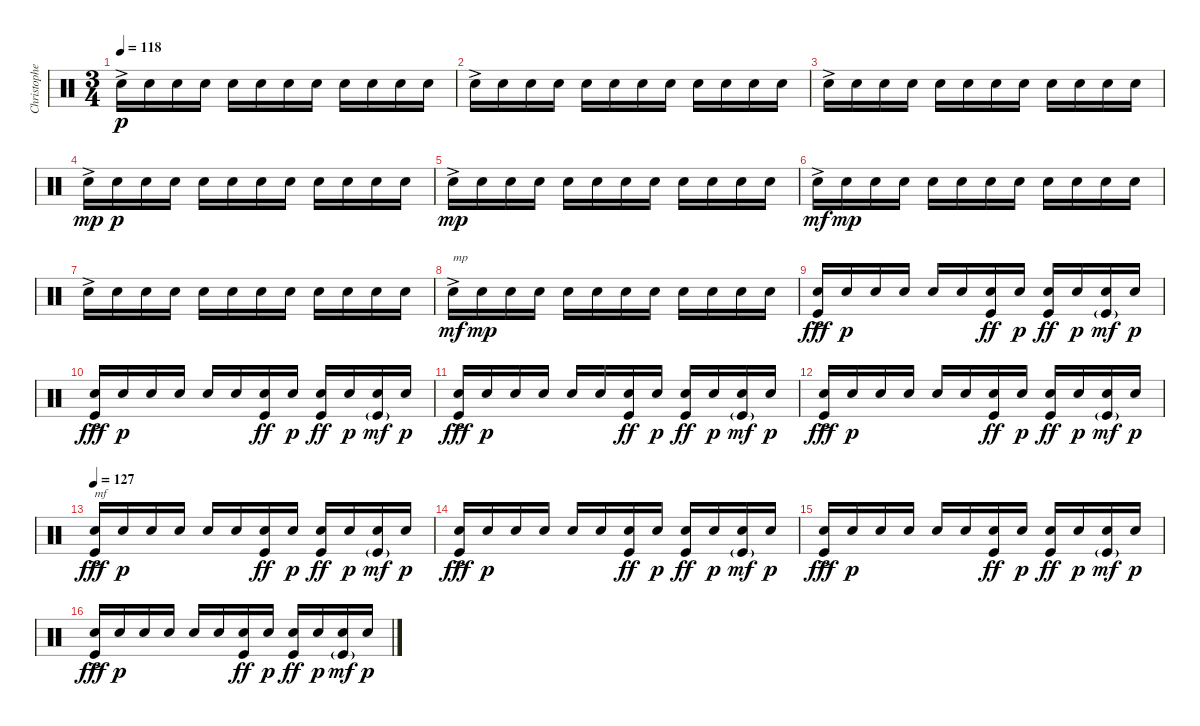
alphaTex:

\track ("Christopher" "Christophe") {instrument percussion}
\staff {score}
\articulation defaults
\ts (3 4)
\tempo 118
\clef neutral
\ks c "Snare (hit) 2"{ac}.16{dy p} "Snare (hit) 2".16 "Snare (hit) 2".16 "Snare (hit) 2".16 "Snare (hit) 2".16 "Snare (hit) 2".16 "Snare (hit) 2".16 "Snare (hit) 2".16 "Snare (hit) 2".16 "Snare (hit) 2".16 "Snare (hit) 2".16 "Snare (hit) 2".16
|
"Snare (hit) 2"{ac}.16 "Snare (hit) 2".16 "Snare (hit) 2".16 "Snare (hit) 2".16 "Snare (hit) 2".16 "Snare (hit) 2".16 "Snare (hit) 2".16 "Snare (hit) 2".16 "Snare (hit) 2".16 "Snare (hit) 2".16 "Snare (hit) 2".16 "Snare (hit) 2".16 |
"Snare (hit) 2"{ac}.16 "Snare (hit) 2".16 "Snare (hit) 2".16 "Snare (hit) 2".16 "Snare (hit) 2".16 "Snare (hit) 2".16 "Snare (hit) 2".16 "Snare (hit) 2".16 "Snare (hit) 2".16 "Snare (hit) 2".16 "Snare (hit) 2".16 "Snare (hit) 2".16 |
"Snare (hit) 2"{ac}.16{dy mp} "Snare (hit) 2".16{dy p} "Snare (hit) 2".16 "Snare (hit) 2".16 "Snare (hit) 2".16 "Snare (hit) 2".16 "Snare (hit) 2".16 "Snare (hit) 2".16 "Snare (hit) 2".16 "Snare (hit) 2".16 "Snare (hit) 2".16 "Snare (hit) 2".16 |
"Snare (hit) 2"{ac}.16{dy mp} "Snare (hit) 2".16 "Snare (hit) 2".16 "Snare (hit) 2".16 "Snare (hit) 2".16 "Snare (hit) 2".16 "Snare (hit) 2".16 "Snare (hit) 2".16 "Snare (hit) 2".16 "Snare (hit) 2".16 "Snare (hit) 2".16 "Snare (hit) 2".16 |
"Snare (hit) 2"{ac}.16{dy mf} "Snare (hit) 2".16{dy mp} "Snare (hit) 2".16 "Snare (hit) 2".16 "Snare (hit) 2".16 "Snare (hit) 2".16 "Snare (hit) 2".16 "Snare (hit) 2".16 "Snare (hit) 2".16 "Snare (hit) 2".16 "Snare (hit) 2".16 "Snare (hit) 2".16 |
"Snare (hit) 2"{ac}.16 "Snare (hit) 2".16 "Snare (hit) 2".16 "Snare (hit) 2".16 "Snare (hit) 2".16 "Snare (hit) 2".16 "Snare (hit) 2".16 "Snare (hit) 2".16 "Snare (hit) 2".16 "Snare (hit) 2".16 "Snare (hit) 2".16 "Snare (hit) 2".16 |
"Snare (hit) 2"{ac}.16{txt "mp" dy mf} "Snare (hit) 2".16{dy mp} "Snare (hit) 2".16 "Snare (hit) 2".16 "Snare (hit) 2".16 "Snare (hit) 2".16 "Snare (hit) 2".16 "Snare (hit) 2".16 "Snare (hit) 2".16 "Snare (hit) 2".16 "Snare (hit) 2".16 "Snare (hit) 2".16 |
("Snare (hit) 2" "Kick (hit)"{ac}).16{dy fff} "Snare (hit) 2".16{dy p} "Snare (hit) 2".16 "Snare (hit) 2".16 "Snare (hit) 2".16 "Snare (hit) 2".16 ("Snare (hit) 2" "Kick (hit)").16{dy ff} "Snare (hit) 2".16{dy p} ("Snare (hit) 2" "Kick (hit)").16{dy ff} "Snare (hit) 2".16{dy p} ("Snare (hit) 2" "Kick (hit)"{g}).16{dy mf} "Snare (hit) 2".16{dy p} |
("Snare (hit) 2" "Kick (hit)"{ac}).16{dy fff} "Snare (hit) 2".16{dy p} "Snare (hit) 2".16 "Snare (hit) 2".16 "Snare (hit) 2".16 "Snare (hit) 2".16 ("Snare (hit) 2" "Kick (hit)").16{dy ff} "Snare (hit) 2".16{dy p} ("Snare (hit) 2" "Kick (hit)").16{dy ff} "Snare (hit) 2".16{dy p} ("Snare (hit) 2" "Kick (hit)"{g}).16{dy mf} "Snare (hit) 2".16{dy p} |
("Snare (hit) 2" "Kick (hit)"{ac}).16{dy fff} "Snare (hit) 2".16{dy p} "Snare (hit) 2".16 "Snare (hit) 2".16 "Snare (hit) 2".16 "Snare (hit) 2".16 ("Snare (hit) 2" "Kick (hit)").16{dy ff} "Snare (hit) 2".16{dy p} ("Snare (hit) 2" "Kick (hit)").16{dy ff} "Snare (hit) 2".16{dy p} ("Snare (hit) 2" "Kick (hit)"{g}).16{dy mf} "Snare (hit) 2".16{dy p} |
("Snare (hit) 2" "Kick (hit)"{ac}).16{dy fff} "Snare (hit) 2".16{dy p} "Snare (hit) 2".16 "Snare (hit) 2".16 "Snare (hit) 2".16 "Snare (hit) 2".16 ("Snare (hit) 2" "Kick (hit)").16{dy ff} "Snare (hit) 2".16{dy p} ("Snare (hit) 2" "Kick (hit)").16{dy ff} "Snare (hit) 2".16{dy p} ("Snare (hit) 2" "Kick (hit)"{g}).16{dy mf} "Snare (hit) 2".16{dy p} |
\tempo 127
("Snare (hit) 2" "Kick (hit)"{ac}).16{txt "mf" dy fff} "Snare (hit) 2".16{dy p} "Snare (hit) 2".16 "Snare (hit) 2".16 "Snare (hit) 2".16 "Snare (hit) 2".16 ("Snare (hit) 2" "Kick (hit)").16{dy ff} "Snare (hit) 2".16{dy p} ("Snare (hit) 2" "Kick (hit)").16{dy ff} "Snare (hit) 2".16{dy p} ("Snare (hit) 2" "Kick (hit)"{g}).16{dy mf} "Snare (hit) 2".16{dy p} |
("Snare (hit) 2" "Kick (hit)"{ac}).16{dy fff} "Snare (hit) 2".16{dy p} "Snare (hit) 2".16 "Snare (hit) 2".16 "Snare (hit) 2".16 "Snare (hit) 2".16 ("Snare (hit) 2" "Kick (hit)").16{dy ff} "Snare (hit) 2".16{dy p} ("Snare (hit) 2" "Kick (hit)").16{dy ff} "Snare (hit) 2".16{dy p} ("Snare (hit) 2" "Kick (hit)"{g}).16{dy mf} "Snare (hit) 2".16{dy p} |
("Snare (hit) 2" "Kick (hit)"{ac}).16{dy fff} "Snare (hit) 2".16{dy p} "Snare (hit) 2".16 "Snare (hit) 2".16 "Snare (hit) 2".16 "Snare (hit) 2".16 ("Snare (hit) 2" "Kick (hit)").16{dy ff} "Snare (hit) 2".16{dy p} ("Snare (hit) 2" "Kick (hit)").16{dy ff} "Snare (hit) 2".16{dy p} ("Snare (hit) 2" "Kick (hit)"{g}).16{dy mf} "Snare (hit) 2".16{dy p} |
("Snare (hit) 2" "Kick (hit)"{ac}).16{dy fff} "Snare (hit) 2".16{dy p} "Snare (hit) 2".16 "Snare (hit) 2".16 "Snare (hit) 2".16 "Snare (hit) 2".16 ("Snare (hit) 2" "Kick (hit)").16{dy ff} "Snare (hit) 2".16{dy p} ("Snare (hit) 2" "Kick (hit)").16{dy ff} "Snare (hit) 2".16{dy p} ("Snare (hit) 2" "Kick (hit)"{g}).16{dy mf} "Snare (hit) 2".16{dy p}
